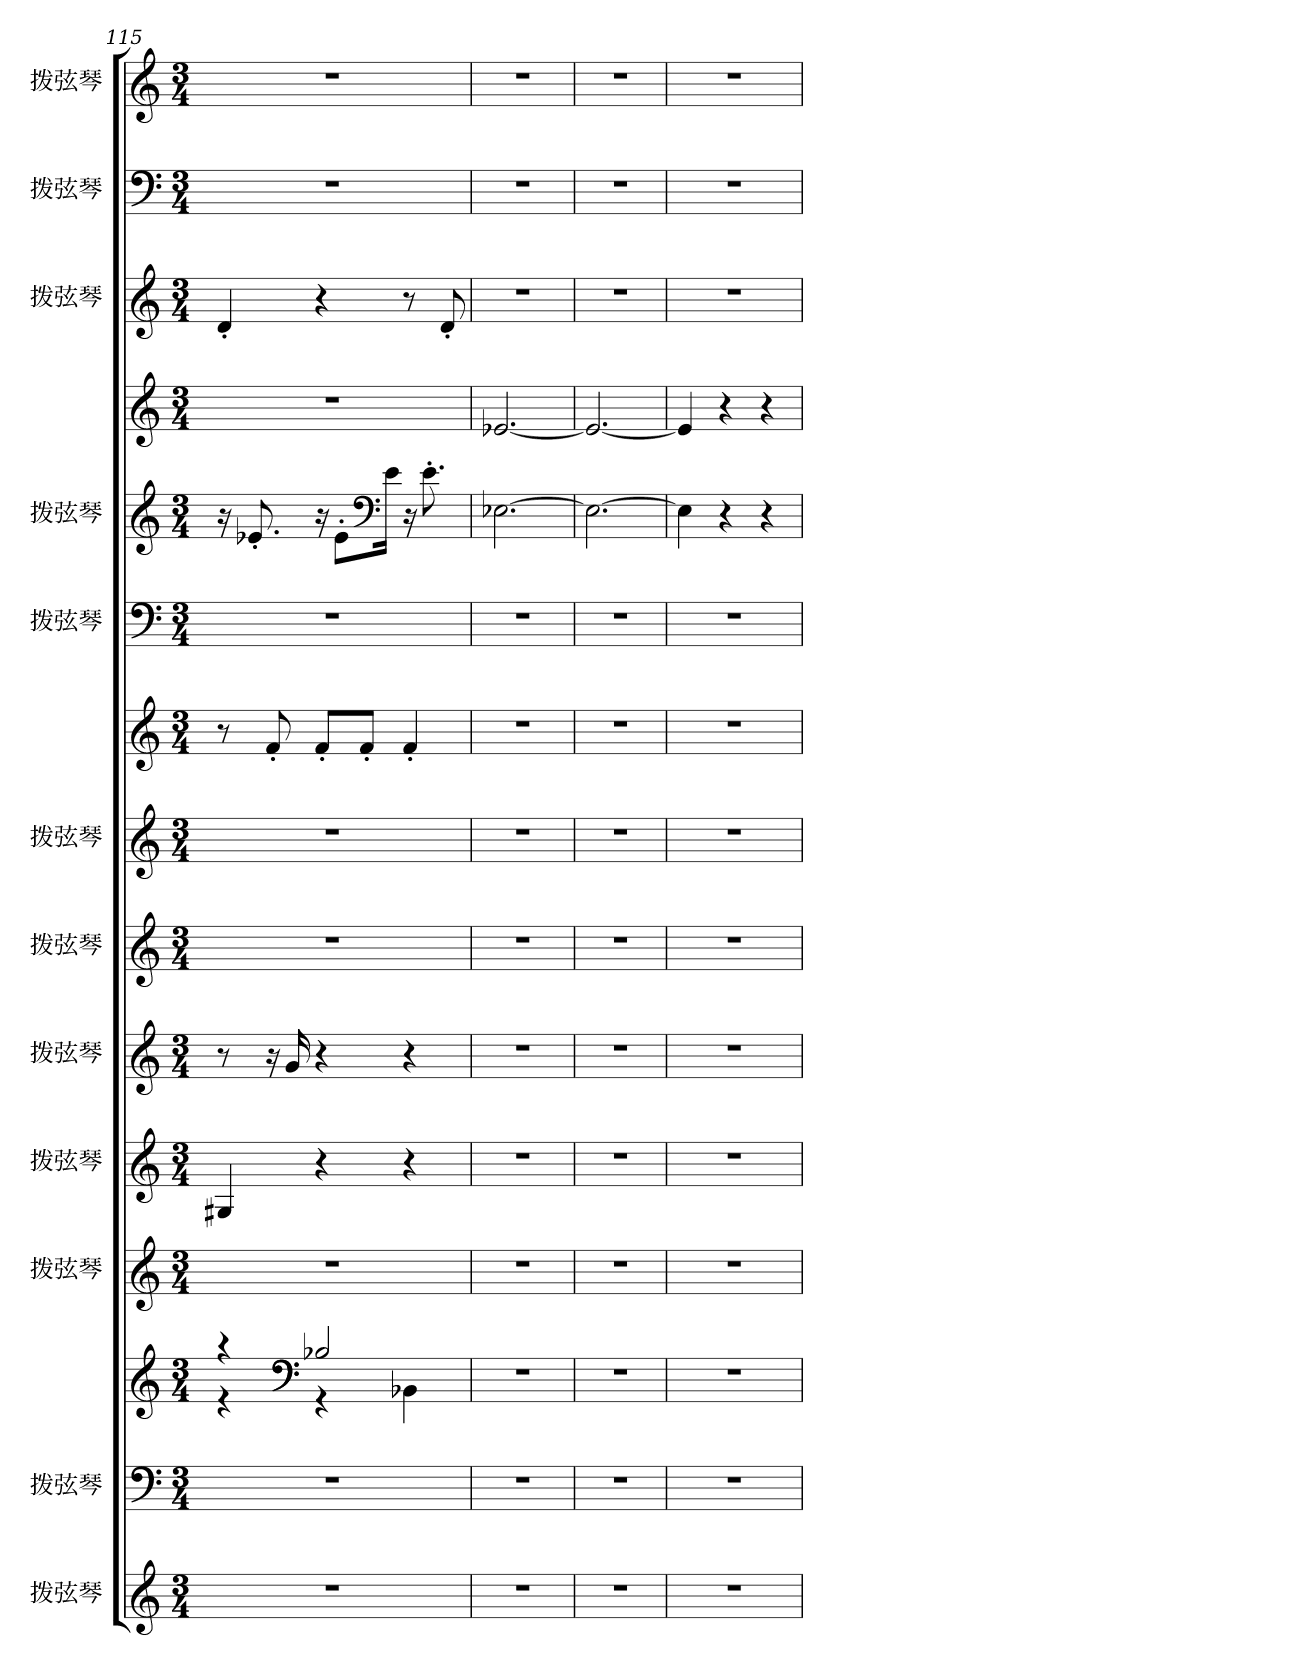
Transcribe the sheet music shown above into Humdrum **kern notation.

**kern	**kern	**kern	**kern	**kern	**kern	**kern	**kern	**kern	**kern	**kern	**kern	**kern	**kern	**kern
*part12	*part11	*part11	*part10	*part9	*part8	*part7	*part6	*part6	*part5	*part4	*part4	*part3	*part2	*part1
*staff15	*staff14	*staff13	*staff12	*staff11	*staff10	*staff9	*staff8	*staff7	*staff6	*staff5	*staff4	*staff3	*staff2	*staff1
*I"拨弦琴	*I"拨弦琴	*	*I"拨弦琴	*I"拨弦琴	*I"拨弦琴	*I"拨弦琴	*I"拨弦琴	*	*I"拨弦琴	*I"拨弦琴	*	*I"拨弦琴	*I"拨弦琴	*I"拨弦琴
*clefG2	*clefF4	*clefG2	*clefG2	*clefG2	*clefG2	*clefG2	*clefG2	*clefG2	*clefF4	*clefG2	*clefG2	*clefG2	*clefF4	*clefG2
*k[]	*k[]	*k[]	*k[]	*k[]	*k[]	*k[]	*k[]	*k[]	*k[]	*k[]	*k[]	*k[]	*k[]	*k[]
*M3/4	*M3/4	*M3/4	*M3/4	*M3/4	*M3/4	*M3/4	*M3/4	*M3/4	*M3/4	*M3/4	*M3/4	*M3/4	*M3/4	*M3/4
=115	=115	=115	=115	=115	=115	=115	=115	=115	=115	=115	=115	=115	=115	=115
*	*	*^	*	*	*	*	*	*	*	*	*	*	*	*
2.r	2.r	4r	4r	2.r	4G#X/	8r	2.r	2.r	8r	2.r	16r	2.r	4d'/	2.r	2.r
.	.	.	.	.	.	.	.	.	.	.	8.e-X'/	.	.	.	.
.	.	.	.	.	.	16r	.	.	8f'/	.	.	.	.	.	.
.	.	.	.	.	.	16g/	.	.	.	.	.	.	.	.	.
*	*	*clefF4	*	*	*	*	*	*	*	*	*	*	*	*	*
.	.	2B-X/	4r	.	4r	4r	.	.	8f'/L	.	16r	.	4r	.	.
.	.	.	.	.	.	.	.	.	.	.	8e-'\L	.	.	.	.
.	.	.	.	.	.	.	.	.	8f'/J	.	.	.	.	.	.
*	*	*	*	*	*	*	*	*	*	*	*clefF4	*	*	*	*
.	.	.	.	.	.	.	.	.	.	.	16e-\Jk	.	.	.	.
.	.	.	4BB-X\	.	4r	4r	.	.	4f'/	.	16r	.	8r	.	.
.	.	.	.	.	.	.	.	.	.	.	8.e-'\	.	.	.	.
.	.	.	.	.	.	.	.	.	.	.	.	.	8d'/	.	.
*	*	*v	*v	*	*	*	*	*	*	*	*	*	*	*	*
=116	=116	=116	=116	=116	=116	=116	=116	=116	=116	=116	=116	=116	=116	=116
2.r	2.r	2.r	2.r	2.r	2.r	2.r	2.r	2.r	2.r	[2.E-X\	[2.e-X/	2.r	2.r	2.r
=117	=117	=117	=117	=117	=117	=117	=117	=117	=117	=117	=117	=117	=117	=117
2.r	2.r	2.r	2.r	2.r	2.r	2.r	2.r	2.r	2.r	2.E-\_	2.e-/_	2.r	2.r	2.r
=118	=118	=118	=118	=118	=118	=118	=118	=118	=118	=118	=118	=118	=118	=118
2.r	2.r	2.r	2.r	2.r	2.r	2.r	2.r	2.r	2.r	4E-\]	4e-/]	2.r	2.r	2.r
.	.	.	.	.	.	.	.	.	.	4r	4r	.	.	.
.	.	.	.	.	.	.	.	.	.	4r	4r	.	.	.
=	=	=	=	=	=	=	=	=	=	=	=	=	=	=
*-	*-	*-	*-	*-	*-	*-	*-	*-	*-	*-	*-	*-	*-	*-
